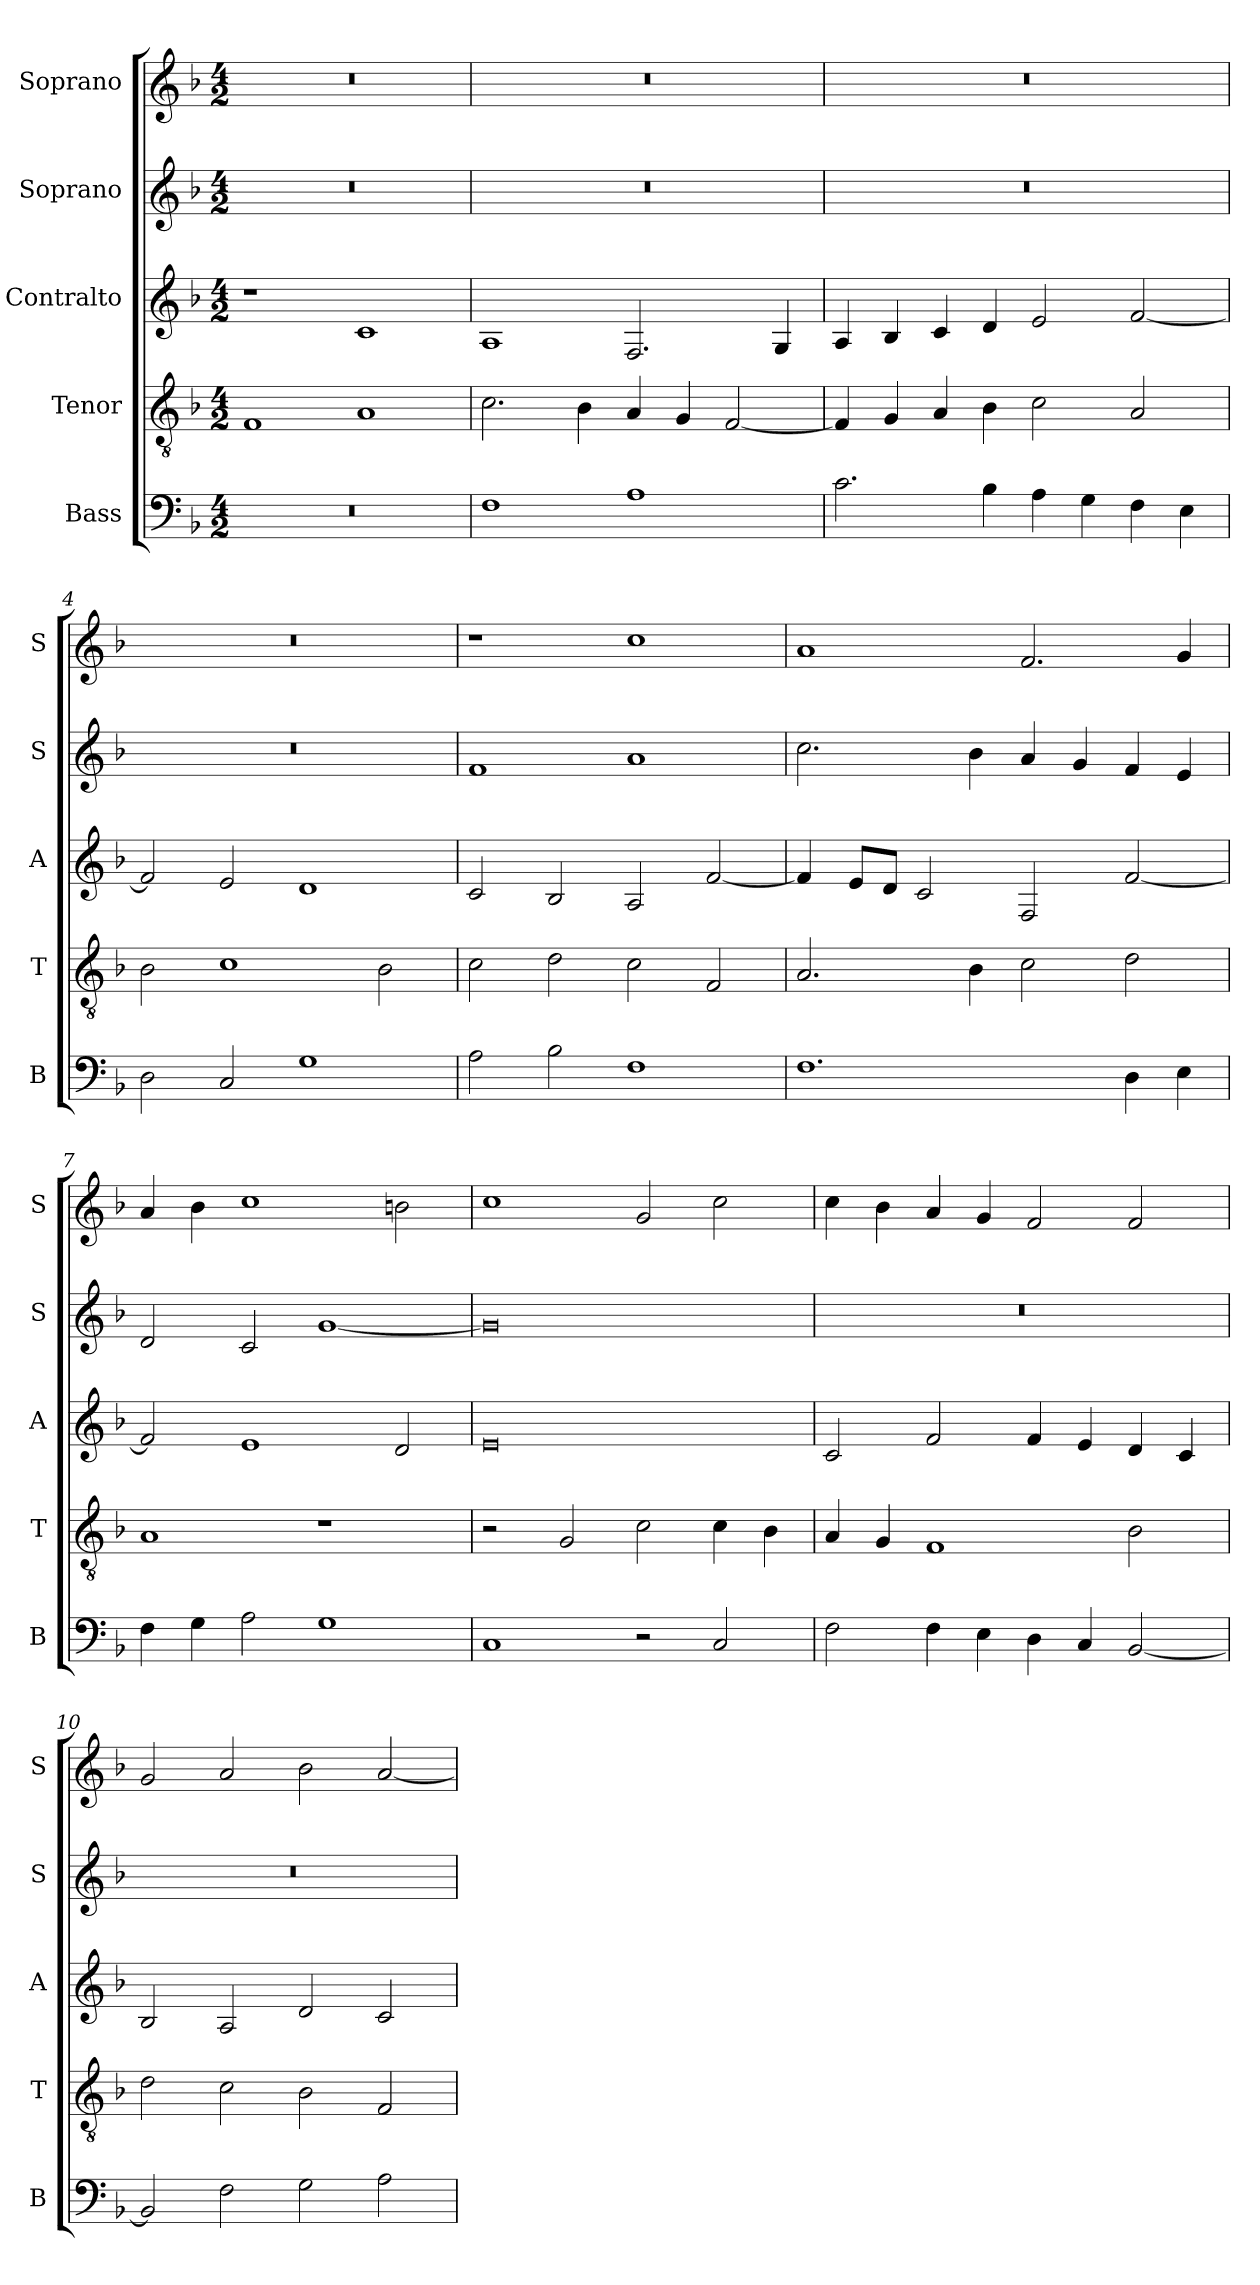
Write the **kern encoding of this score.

**kern	**kern	**kern	**kern	**kern
*part5	*part4	*part3	*part2	*part1
*staff5	*staff4	*staff3	*staff2	*staff1
*I"Bass	*I"Tenor	*I"Contralto	*I"Soprano	*I"Soprano
*I'B	*I'T	*I'A	*I'S	*I'S
*clefF4	*clefGv2	*clefG2	*clefG2	*clefG2
*k[b-]	*k[b-]	*k[b-]	*k[b-]	*k[b-]
*F:ion	*F:ion	*F:ion	*F:ion	*F:ion
*M4/2	*M4/2	*M4/2	*M4/2	*M4/2
=1	=1	=1	=1	=1
0r	1F	1r	0r	0r
.	1A	1c	.	.
=2	=2	=2	=2	=2
1F	2.c	1A	0r	0r
.	4B-	.	.	.
1A	4A	2.F	.	.
.	4G	.	.	.
.	[2F	.	.	.
.	.	4G	.	.
=3	=3	=3	=3	=3
2.c	4F]	4A	0r	0r
.	4G	4B-	.	.
.	4A	4c	.	.
4B-	4B-	4d	.	.
4A	2c	2e	.	.
4G	.	.	.	.
4F	2A	[2f	.	.
4E	.	.	.	.
=4	=4	=4	=4	=4
2D	2B-	2f]	0r	0r
2C	1c	2e	.	.
1G	.	1d	.	.
.	2B-	.	.	.
=5	=5	=5	=5	=5
2A	2c	2c	1f	1r
2B-	2d	2B-	.	.
1F	2c	2A	1a	1cc
.	2F	[2f	.	.
=6	=6	=6	=6	=6
1.F	2.A	4f]	2.cc	1a
.	.	8e/L	.	.
.	.	8d/J	.	.
.	.	2c	.	.
.	4B-	.	4b-	.
.	2c	2F	4a	2.f
.	.	.	4g	.
4D	2d	[2f	4f	.
4E	.	.	4e	4g
=7	=7	=7	=7	=7
4F	1A	2f]	2d	4a
4G	.	.	.	4b-
2A	.	1e	2c	1cc
1G	1r	.	[1g	.
.	.	2d	.	2bn
=8	=8	=8	=8	=8
1C	2r	0e	0g]	1cc
.	2G	.	.	.
2r	2c	.	.	2g
2C	4c	.	.	2cc
.	4B-	.	.	.
=9	=9	=9	=9	=9
2F	4A	2c	0r	4cc
.	4G	.	.	4b-
4F	1F	2f	.	4a
4E	.	.	.	4g
4D	.	4f	.	2f
4C	.	4e	.	.
[2BB-	2B-	4d	.	2f
.	.	4c	.	.
=10	=10	=10	=10	=10
2BB-]	2d	2B-	0r	2g
2F	2c	2A	.	2a
2G	2B-	2d	.	2b-
2A	2F	2c	.	[2a
=	=	=	=	=
*-	*-	*-	*-	*-
